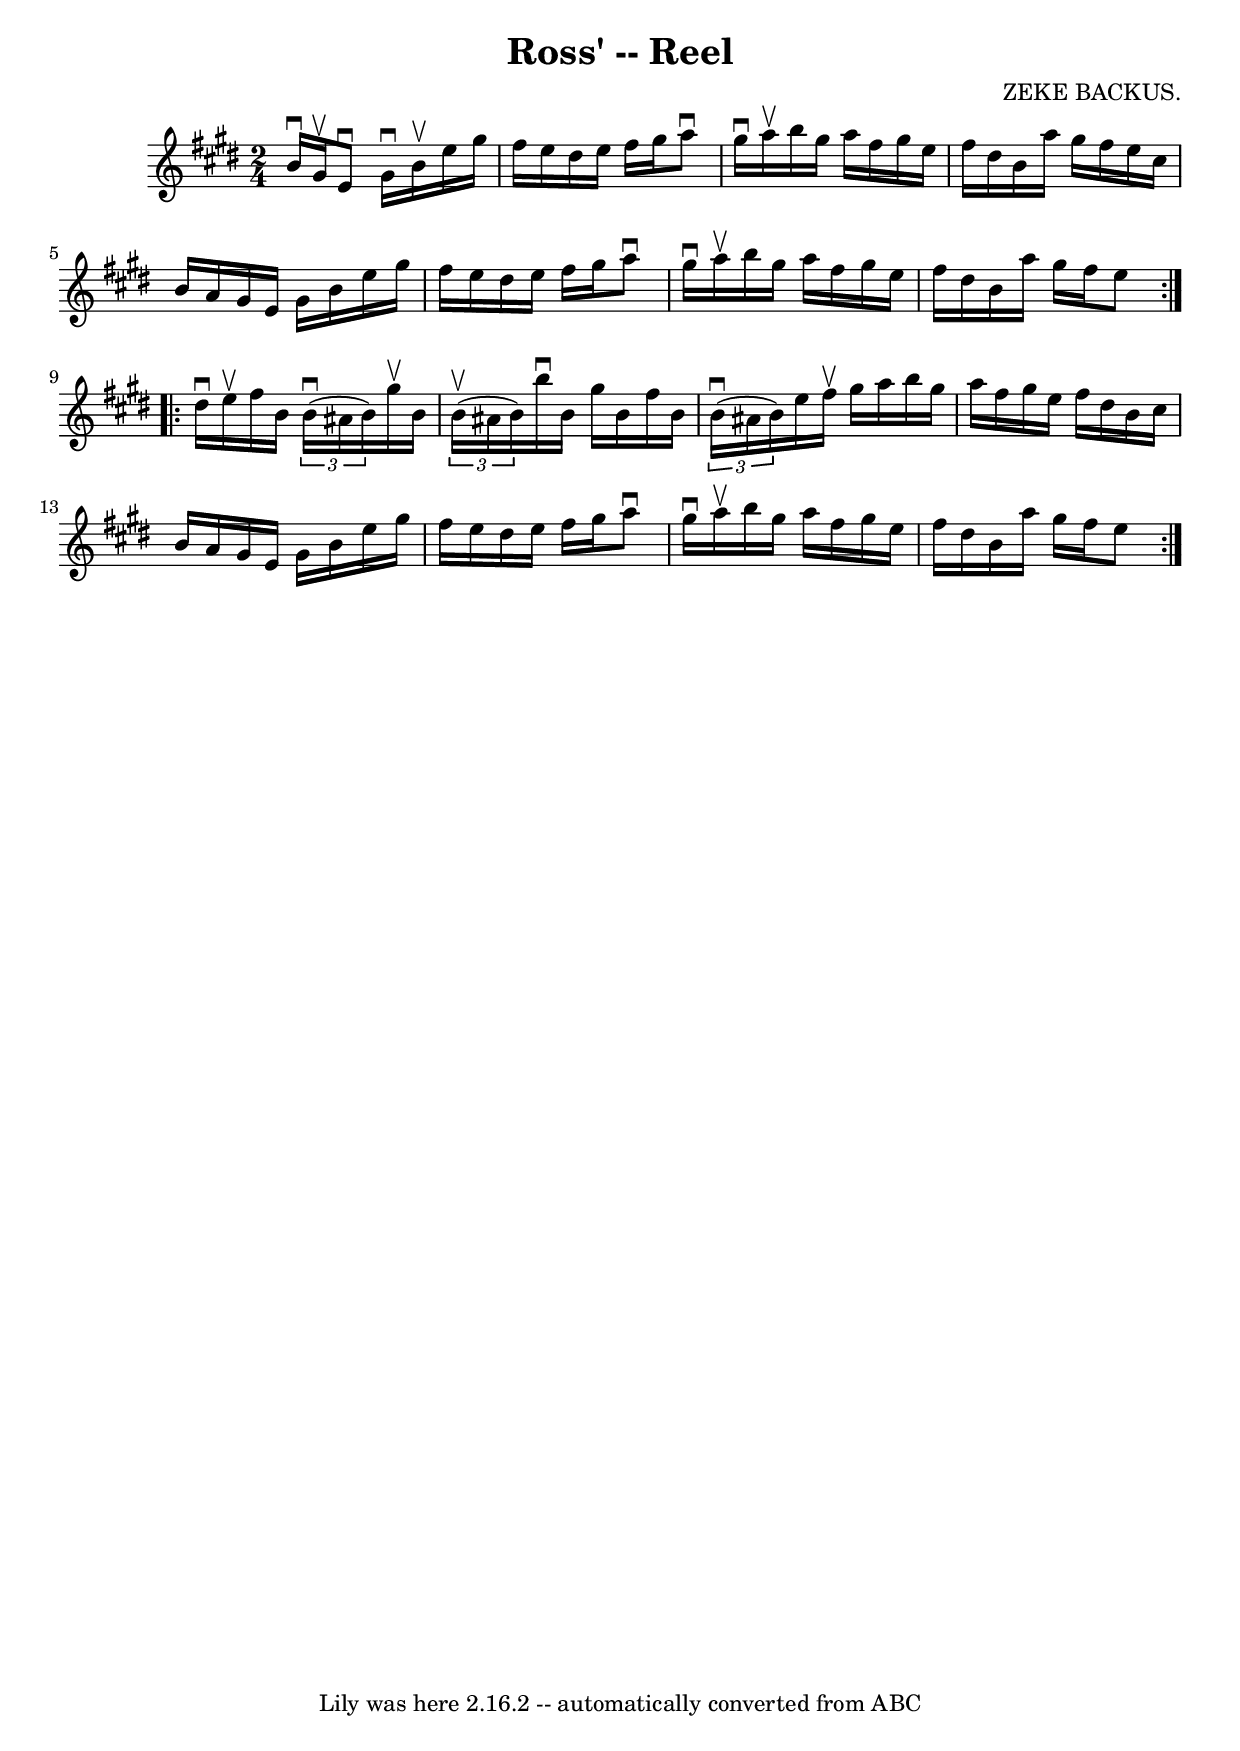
\version "2.7.40"
\include "Mammoth.ily"
\header {
	%% book = "Ryan's Mammoth Collection"
	composer = "ZEKE BACKUS."
	crossRefNumber = "1"
	footnotes = "\\\\317"
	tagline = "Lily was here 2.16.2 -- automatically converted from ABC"
	title = "Ross' -- Reel"
}
voicedefault =  {


\repeat volta 2 {
\time 2/4 
\key e \major b'16^\downbow gis'16^\upbow |
 e'8 
^\downbow gis'16^\downbow b'16^\upbow e''16 gis''16 fis''16    
e''16    |
 dis''16 e''16 fis''16 gis''16 a''8^\downbow   
gis''16^\downbow a''16^\upbow   |
 b''16 gis''16 a''16    
fis''16 gis''16 e''16 fis''16 dis''16    |
 b'16 a''16   
 gis''16 fis''16 e''16 cis''16 b'16 a'16    |
 gis'16  
 e'16 gis'16 b'16 e''16 gis''16 fis''16 e''16    |
   
dis''16 e''16 fis''16 gis''16 a''8^\downbow gis''16^\downbow   
a''16^\upbow   |
 b''16 gis''16 a''16 fis''16 gis''16    
e''16 fis''16 dis''16    |
 b'16 a''16 gis''16 fis''16   
 e''8  }     \repeat volta 2 { dis''16^\downbow e''16^\upbow |
     
fis''16 b'16    \times 2/3 { b'16^\downbow(ais'16 b'16) }   
gis''16^\upbow b'16    \times 2/3 { b'16^\upbow(ais'16 b'16) }   
|
 b''16^\downbow b'16 gis''16 b'16 fis''16 b'16    
\times 2/3 { b'16^\downbow(ais'16 b'16) }   |
 e''16    
fis''16^\upbow gis''16 a''16 b''16 gis''16 a''16 fis''16    
|
 gis''16 e''16 fis''16 dis''16 b'16 cis''16 b'16  
 a'16    |
 gis'16 e'16 gis'16 b'16 e''16 gis''16    
fis''16 e''16    |
 dis''16 e''16 fis''16 gis''16 a''8 
^\downbow gis''16^\downbow a''16^\upbow   |
 b''16 gis''16    
a''16 fis''16 gis''16 e''16 fis''16 dis''16    |
 b'16   
 a''16 gis''16 fis''16 e''8  }   
}

\score{
    <<

	\context Staff="default"
	{
	    \voicedefault 
	}

    >>
	\layout {
	}
	\midi {}
}
